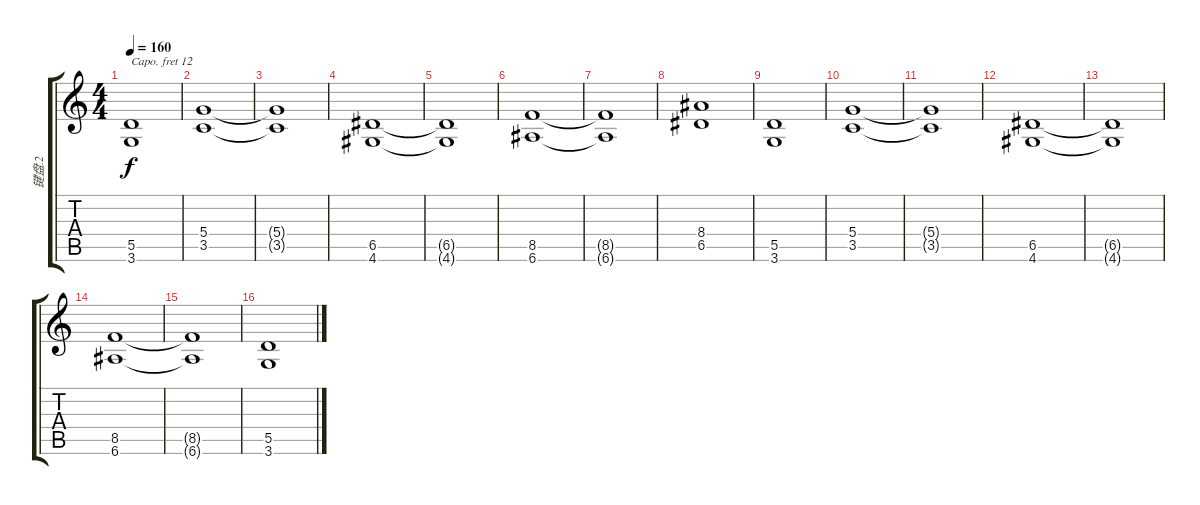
\track ("键盘.2" "键盘.2") {instrument stringensemble1}
\staff {score tabs}
\capo 12
\tuning (E4 B3 G3 D3 A2 E2) {hide}
\ts (4 4)
\tempo 160
\clef g2
\ks c
(5.5{t} 3.6{t}).1{dy f} |
(5.4 3.5).1 |
(5.4{t} 3.5{t}).1 |
(6.5 4.6).1 |
(6.5{t} 4.6{t}).1 |
(8.5 6.6).1 |
(8.5{t} 6.6{t}).1 |
(8.4 6.5).1 |
(5.5 3.6).1 |
(5.4 3.5).1 |
(5.4{t} 3.5{t}).1 |
(6.5 4.6).1 |
(6.5{t} 4.6{t}).1 |
(8.5 6.6).1 |
(8.5{t} 6.6{t}).1 |
(5.5 3.6).1
